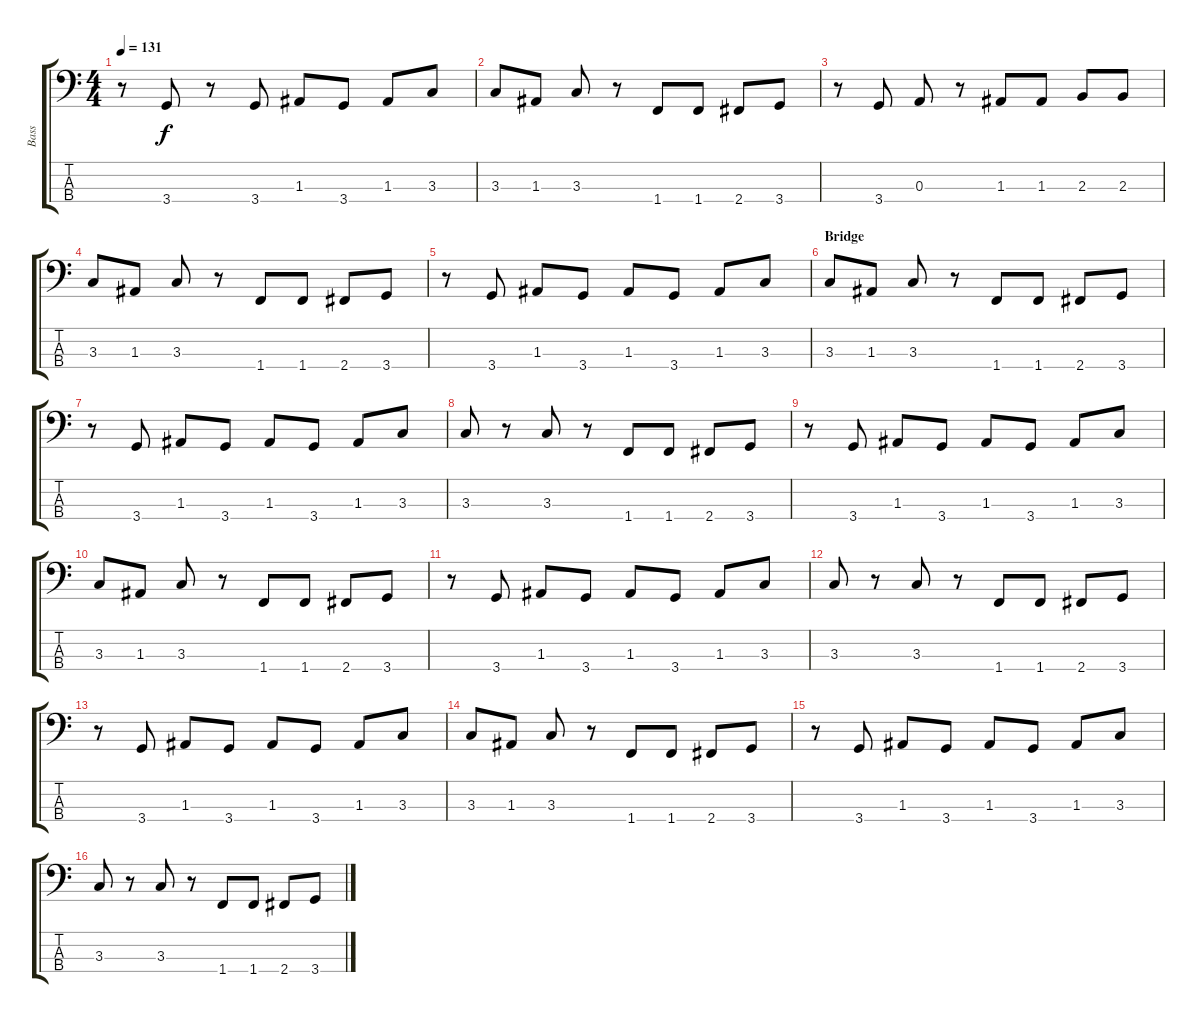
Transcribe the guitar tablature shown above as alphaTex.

\track ("Bass" "Bass") {instrument electricbassfinger}
\staff {score tabs}
\tuning (G2 D2 A1 E1) {hide}
\ts (4 4)
\tempo 131
\clef f4
\ks c
r.8{dy f} 3.4.8 r.8 3.4.8 1.3.8 3.4.8 1.3.8 3.3.8 |
3.3.8 1.3.8 3.3.8 r.8 1.4.8 1.4.8 2.4.8 3.4.8 |
r.8 3.4.8 0.3.8 r.8 1.3.8 1.3.8 2.3.8 2.3.8 |
3.3.8 1.3.8 3.3.8 r.8 1.4.8 1.4.8 2.4.8 3.4.8 |
r.8 3.4.8 1.3.8 3.4.8 1.3.8 3.4.8 1.3.8 3.3.8 |
\section ("" "Bridge")
3.3.8 1.3.8 3.3.8 r.8 1.4.8 1.4.8 2.4.8 3.4.8 |
r.8 3.4.8 1.3.8 3.4.8 1.3.8 3.4.8 1.3.8 3.3.8 |
3.3.8 r.8 3.3.8 r.8 1.4.8 1.4.8 2.4.8 3.4.8 |
r.8 3.4.8 1.3.8 3.4.8 1.3.8 3.4.8 1.3.8 3.3.8 |
3.3.8 1.3.8 3.3.8 r.8 1.4.8 1.4.8 2.4.8 3.4.8 |
r.8 3.4.8 1.3.8 3.4.8 1.3.8 3.4.8 1.3.8 3.3.8 |
3.3.8 r.8 3.3.8 r.8 1.4.8 1.4.8 2.4.8 3.4.8 |
r.8 3.4.8 1.3.8 3.4.8 1.3.8 3.4.8 1.3.8 3.3.8 |
3.3.8 1.3.8 3.3.8 r.8 1.4.8 1.4.8 2.4.8 3.4.8 |
r.8 3.4.8 1.3.8 3.4.8 1.3.8 3.4.8 1.3.8 3.3.8 |
3.3.8 r.8 3.3.8 r.8 1.4.8 1.4.8 2.4.8 3.4.8
